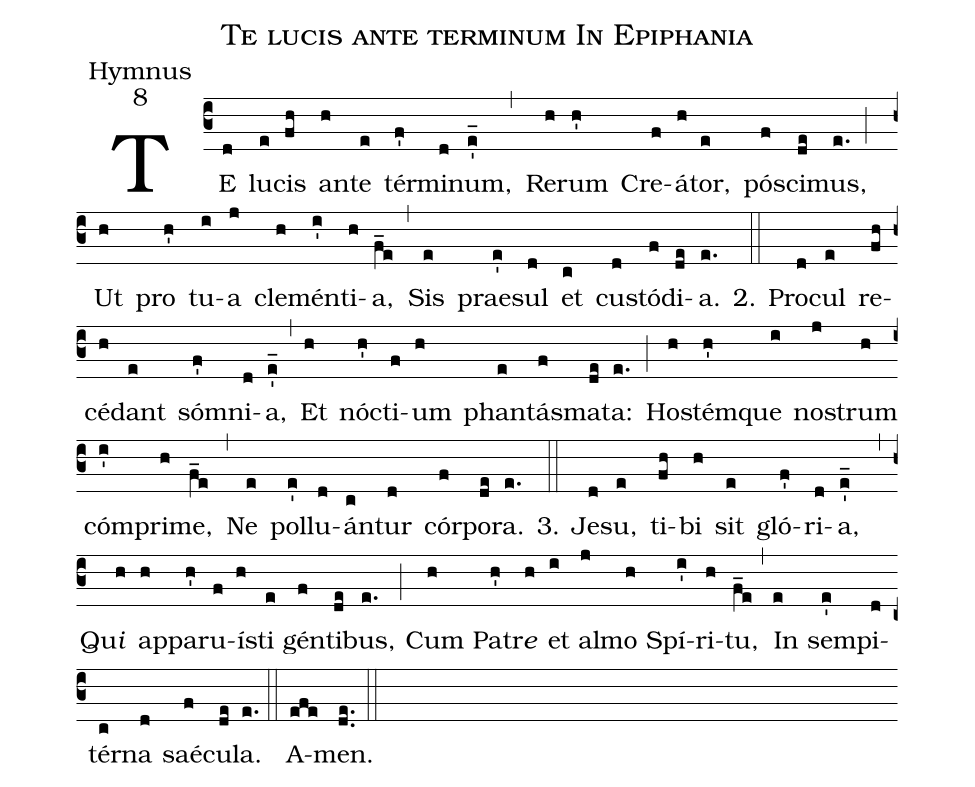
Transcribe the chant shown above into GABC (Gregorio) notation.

name:Te lucis ante terminum In Epiphania;
office-part:Hymnus;
mode:8;
%%
(c3) TE(d) lu(e)cis(fh) an(h)te(e) tér(f')mi(d)num,(e'_) (,) Re(h)rum(h') Cre(f)á(h)tor,(e) pó(f)sci(de)mus,(e.) (;) Ut(h) pro(h') tu(i)a(j) cle(h)mén(i')ti(h)a,(f_e) (,) Sis(e) prae(e')sul(d) et(c) cu(d)stó(f)di(de)a.(e.) 2.(::) Pro(d)cul(e) re(fh)cé(h)dant(e) só(f')mni(d)a,(e'_) (,) Et(h) nó(h')cti(f)um(h) phan(e)tá(f)sma(de)ta:(e.) (;) Ho(h)stém(h')que(i) no(j)strum(h) cóm(i')pri(h)me,(f_e) (,) Ne(e) pol(e')lu(d)án(c)tur(d) cór(f)po(de)ra.(e.) 3.(::) Je(d)su,(e) ti(fh)bi(h) sit(e) gló(f')ri(d)a,(e'_) (,) Qu<i>i</i>(h) ap(h)pa(h')ru(f)í(h)sti(e) gén(f)ti(de)bus,(e.) (;) Cum(h) Pa(h')tr<i>e</i>(h) et(i) al(j)mo(h) Spí(i')ri(h)tu,(f_e) (,) In(e) sem(e')pi(d)tér(c)na(d) saé(f)cu(de)la.(e.) (::) A(efe)men.(de..) (::)
